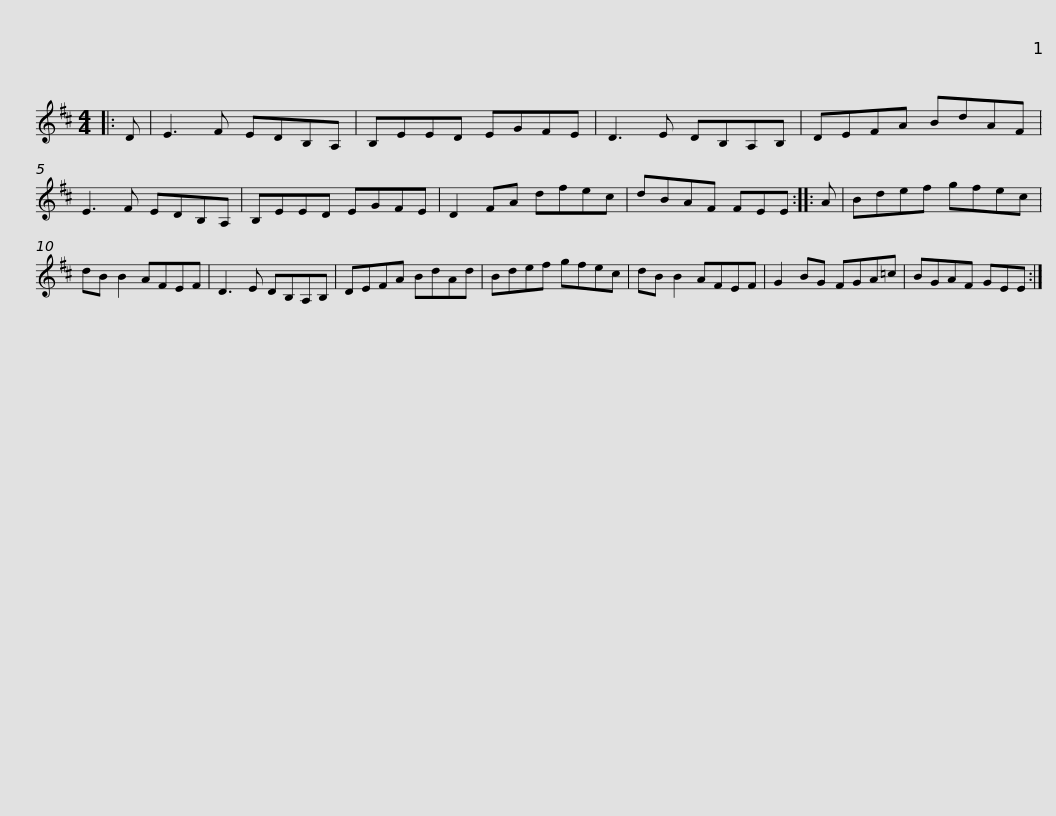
X:1
L:1/8
M:4/4
I:linebreak $
K:D
V:1 treble
V:1
|: D | E3 F EDB,A, | B,EED EGFE | D3 E DB,A,B, | DEFA BdAF | %5
 E3 F EDB,A, |$ B,EED EGFE | D2 FA dfec | dBAF FEE :: A | %10
 Bdef gfec | dB B2 AFEF |$ D3 E DB,A,B, | DEFA BdAd | Bdef gfec | %15
 dB B2 AFEF | G2 BG FGA=c |$ BGAF GEE :| %18
